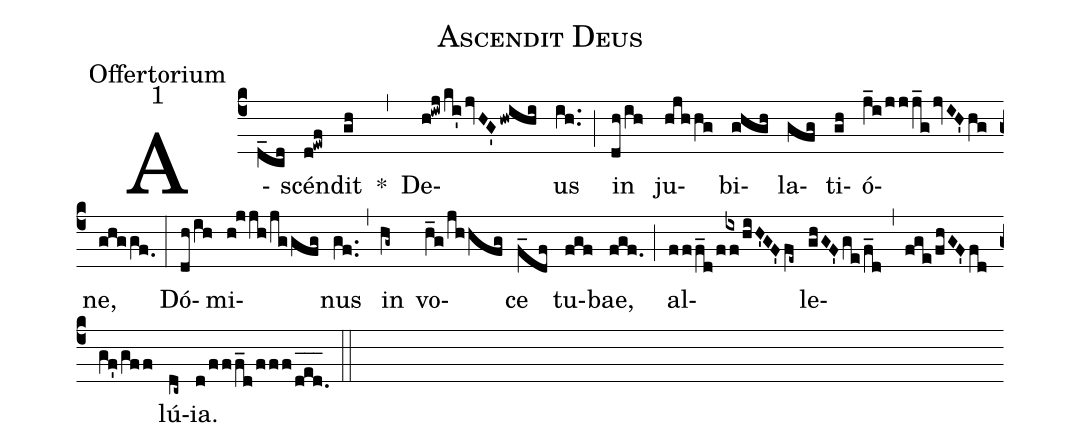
name:Ascendit Deus;
office-part:Offertorium;
mode:1;
%%
(c4) A(d_cd)scén(d!ewf)dit(gh) *(,) De(h!iwj/ki'jvHG'hwihi)us(ih..) (;) in(dh/ih) ju(hjhhg)bi(ghgh)la(gfg)ti(gh)ó(j_i/jjj_gjvIH'hg)ne,(ghggf.0) (:) Dó(dh/ih)mi(h!jjh/jggfg)nus(gf..) (,) in(hg~) vo(h_g/jhhfg)ce(f_df) tu(fgf)bae,(fgf.) (;) al(fff_d/f/[1]{/[-1]ix}f/hiH'GF'fe~)le(ghGF'ge/f_d)(,)(fge/fhGF'fd//gf'/gff)lú(dc~){ia}.(d/fff_d/fff/d_[oh:h]e_[oh:h]d._[oh:h]) (::)
